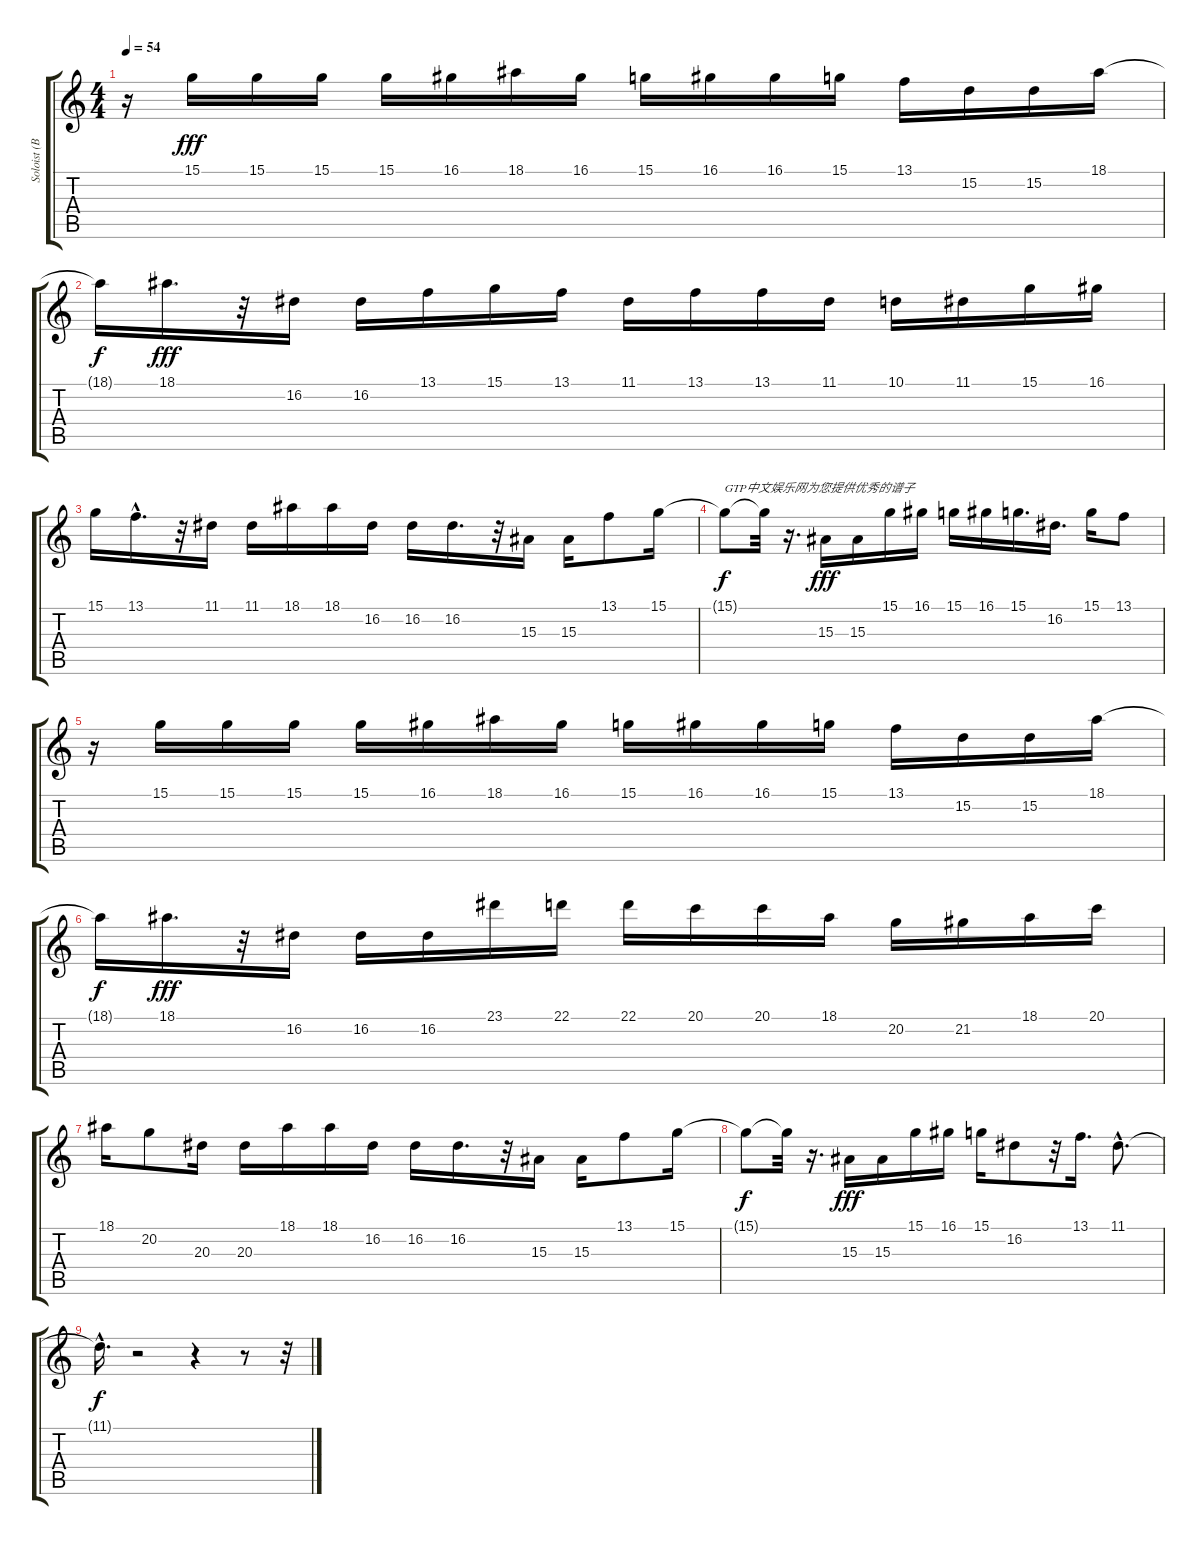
\track ("Soloist (BB) (none)" "Soloist (B") {instrument vibraphone}
\staff {score tabs}
\tuning (E4 B3 G3 D3 A2 E2) {hide}
\ts (4 4)
\tempo 54
\clef g2
\ks c
r.16{dy fff instrument vibraphone} 15.1.16 15.1.16 15.1.16 15.1.16 16.1.16 18.1.16 16.1.16 15.1.16 16.1.16 16.1.16 15.1.16 13.1.16 15.2.16 15.2.16 18.1.16 |
18.1{t}.16{dy f} 18.1.16{d dy fff} r.32 16.2.16 16.2.16 13.1.16 15.1.16 13.1.16 11.1.16 13.1.16 13.1.16 11.1.16 10.1.16 11.1.16 15.1.16 16.1.16 |
15.1.16 13.1{hac}.16{d} r.32 11.1.16 11.1.16 18.1.16 18.1.16 16.2.16 16.2.16 16.2.16{d} r.32 15.3.16 15.3.16 13.1.8 15.1.16 |
15.1{t}.8{txt "GTP中文娱乐网为您提供优秀的谱子" dy f} 15.1{t}.32 r.16{d} 15.3.16{dy fff} 15.3.16 15.1.16 16.1.16 15.1.16 16.1.16 15.1.16{d} 16.2.16{d} 15.1.16 13.1.8 |
r.16 15.1.16 15.1.16 15.1.16 15.1.16 16.1.16 18.1.16 16.1.16 15.1.16 16.1.16 16.1.16 15.1.16 13.1.16 15.2.16 15.2.16 18.1.16 |
18.1{t}.16{dy f} 18.1.16{d dy fff} r.32 16.2.16 16.2.16 16.2.16 23.1.16 22.1.16 22.1.16 20.1.16 20.1.16 18.1.16 20.2.16 21.2.16 18.1.16 20.1.16 |
18.1.16 20.2.8 20.3.16 20.3.16 18.1.16 18.1.16 16.2.16 16.2.16 16.2.16{d} r.32 15.3.16 15.3.16 13.1.8 15.1.16 |
15.1{t}.8{dy f} 15.1{t}.32 r.16{d} 15.3.16{dy fff} 15.3.16 15.1.16 16.1.16 15.1.16 16.2.8 r.32 13.1.16{d} 11.1{hac}.8{d} |
11.1{hac t}.16{d dy f} r.2 r.4 r.8 r.32
